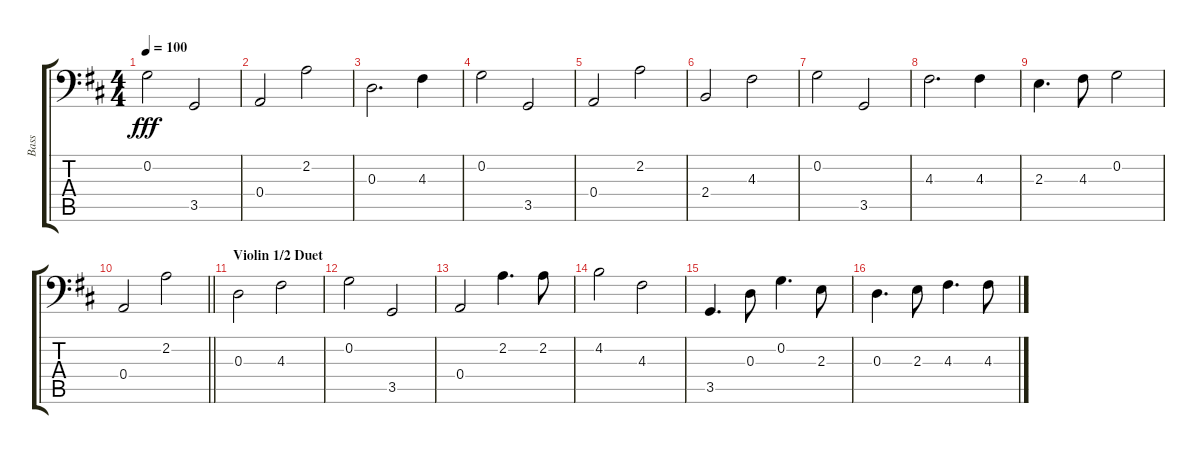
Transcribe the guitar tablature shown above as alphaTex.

\track ("Bass" "Bass") {instrument electricbassfinger}
\staff {score tabs}
\tuning (C3 G2 D2 A1 E1 B0) {hide}
\ts (4 4)
\tempo 100
\clef f4
\ks d
0.2.2{dy fff} 3.5.2 |
0.4.2 2.2.2 |
0.3.2{d} 4.3.4 |
0.2.2 3.5.2 |
0.4.2 2.2.2 |
2.4.2 4.3.2 |
0.2.2 3.5.2 |
4.3.2{d} 4.3.4 |
2.3.4{d} 4.3.8 0.2.2 |
\barLineRight lightlight
0.4.2 2.2.2 |
\section ("" "Violin 1/2 Duet")
0.3.2 4.3.2 |
0.2.2 3.5.2 |
0.4.2 2.2.4{d} 2.2.8 |
4.2.2 4.3.2 |
3.5.4{d} 0.3.8 0.2.4{d} 2.3.8 |
0.3.4{d} 2.3.8 4.3.4{d} 4.3.8
